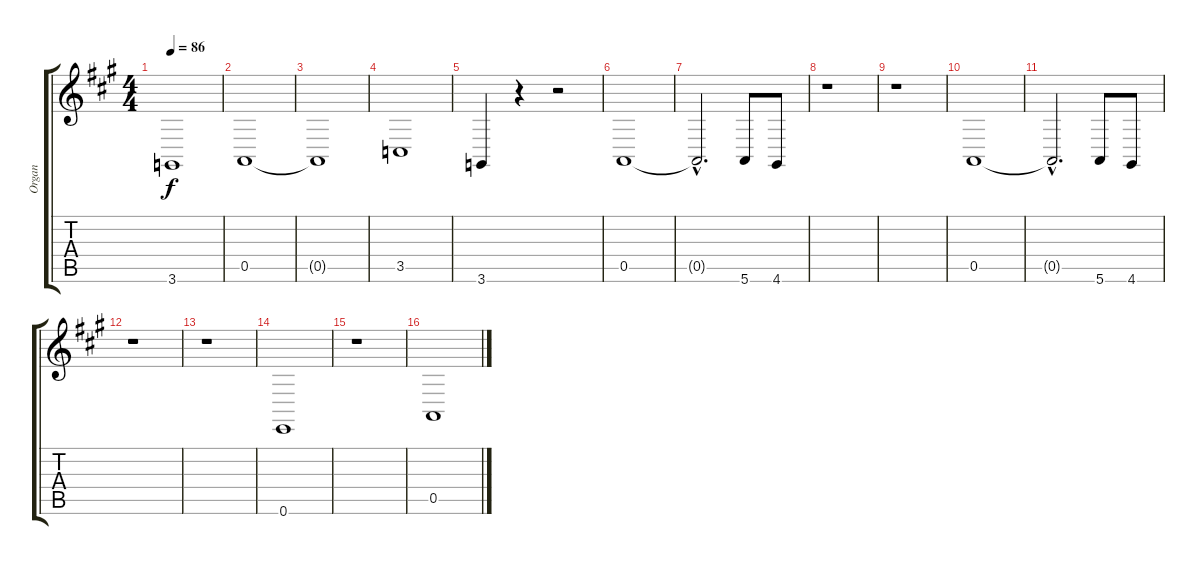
\track ("Organ" "Organ") {instrument drawbarorgan}
\staff {score tabs}
\tuning (E4 B3 G3 D3 A2 E2) {hide}
\ts (4 4)
\tempo 86
\clef g2
\ks a
3.6.1{dy f} |
0.5.1 |
0.5{t}.1 |
3.5.1 |
3.6.4 r.4 r.2 |
0.5.1 |
0.5{hac t}.2{d} 5.6.8 4.6.8 |
r.1 |
r.1 |
0.5.1 |
0.5{hac t}.2{d} 5.6.8 4.6.8 |
r.1 |
r.1 |
0.6.1 |
r.1 |
0.5.1
